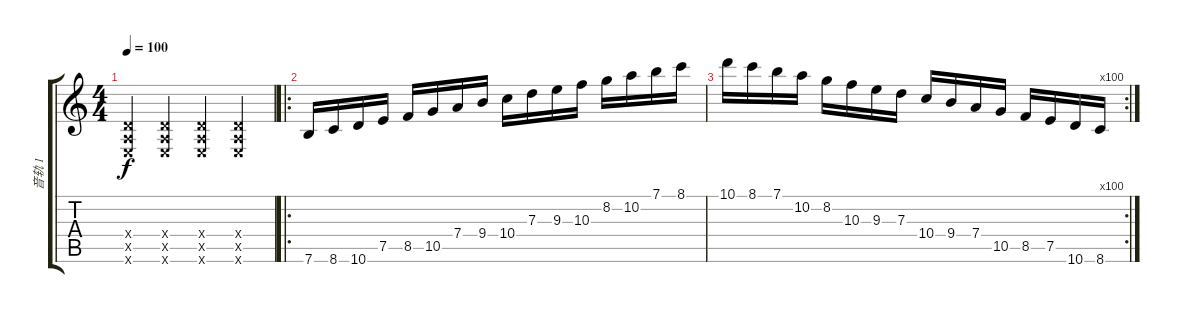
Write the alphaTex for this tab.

\track ("音轨 1" "音轨 1") {instrument acousticguitarnylon}
\staff {score tabs}
\tuning (E4 B3 G3 D3 A2 E2) {hide}
\ts (4 4)
\tempo 100
\clef g2
\ks c
(0.4{x} 0.5{x} 0.6{x}).4{dy f instrument acousticguitarnylon} (0.4{x} 0.5{x} 0.6{x}).4 (0.4{x} 0.5{x} 0.6{x}).4 (0.4{x} 0.5{x} 0.6{x}).4 |
\ro
7.6.16 8.6.16 10.6.16 7.5.16 8.5.16 10.5.16 7.4.16 9.4.16 10.4.16 7.3.16 9.3.16 10.3.16 8.2.16 10.2.16 7.1.16 8.1.16 |
\rc 100
10.1.16 8.1.16 7.1.16 10.2.16 8.2.16 10.3.16 9.3.16 7.3.16 10.4.16 9.4.16 7.4.16 10.5.16 8.5.16 7.5.16 10.6.16 8.6.16
